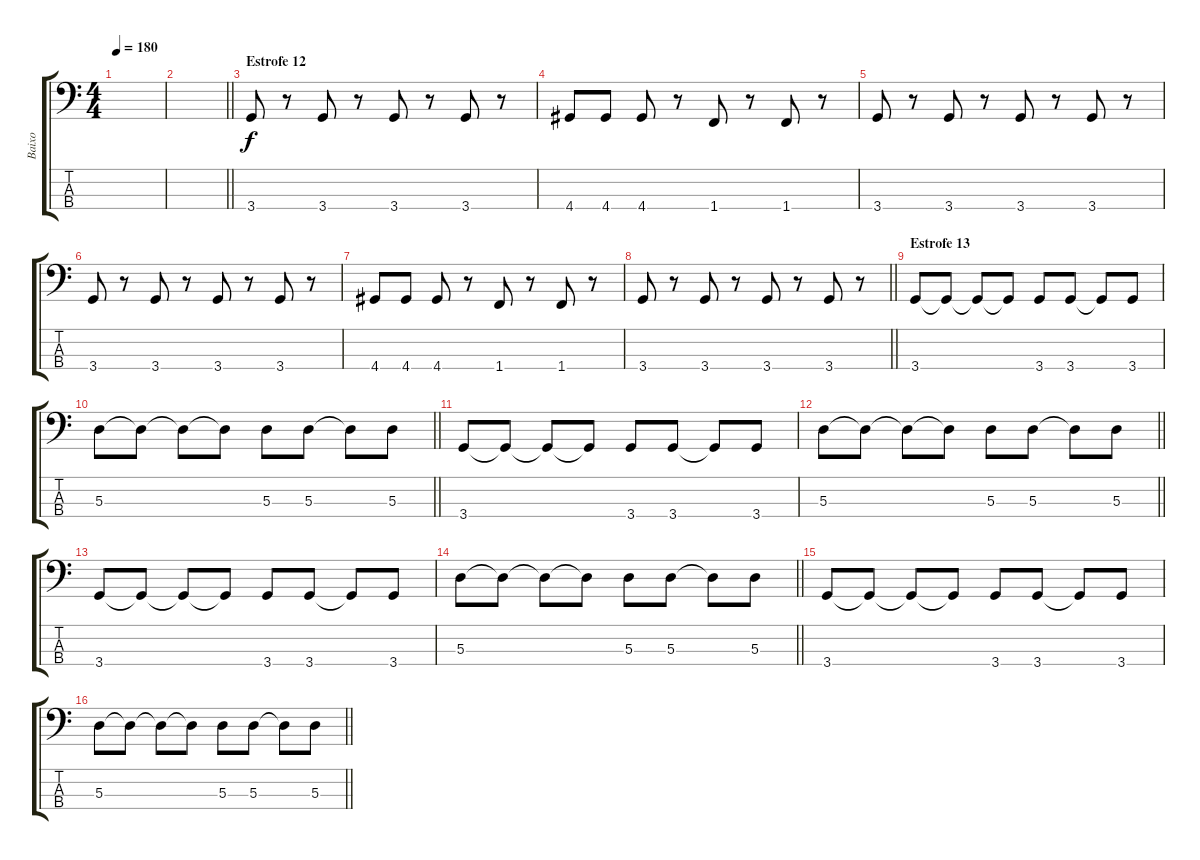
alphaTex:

\track ("Baixo" "Baixo") {instrument electricbassfinger}
\staff {score tabs}
\tuning (G2 D2 A1 E1) {hide}
\ts (4 4)
\tempo 180
\clef f4
\ks c
|
\barLineRight lightlight
|
\section ("" "Estrofe 12")
3.4.8 r.8 3.4.8 r.8 3.4.8 r.8 3.4.8 r.8 |
4.4.8 4.4.8 4.4.8 r.8 1.4.8 r.8 1.4.8 r.8 |
3.4.8 r.8 3.4.8 r.8 3.4.8 r.8 3.4.8 r.8 |
3.4.8 r.8 3.4.8 r.8 3.4.8 r.8 3.4.8 r.8 |
4.4.8 4.4.8 4.4.8 r.8 1.4.8 r.8 1.4.8 r.8 |
\barLineRight lightlight
3.4.8 r.8 3.4.8 r.8 3.4.8 r.8 3.4.8 r.8 |
\section ("" "Estrofe 13")
3.4.8 3.4{t}.8 3.4{t}.8 3.4{t}.8 3.4.8 3.4.8 3.4{t}.8 3.4.8 |
\barLineRight lightlight
5.3.8 5.3{t}.8 5.3{t}.8 5.3{t}.8 5.3.8 5.3.8 5.3{t}.8 5.3.8 |
3.4.8 3.4{t}.8 3.4{t}.8 3.4{t}.8 3.4.8 3.4.8 3.4{t}.8 3.4.8 |
\barLineRight lightlight
5.3.8 5.3{t}.8 5.3{t}.8 5.3{t}.8 5.3.8 5.3.8 5.3{t}.8 5.3.8 |
3.4.8 3.4{t}.8 3.4{t}.8 3.4{t}.8 3.4.8 3.4.8 3.4{t}.8 3.4.8 |
\barLineRight lightlight
5.3.8 5.3{t}.8 5.3{t}.8 5.3{t}.8 5.3.8 5.3.8 5.3{t}.8 5.3.8 |
3.4.8 3.4{t}.8 3.4{t}.8 3.4{t}.8 3.4.8 3.4.8 3.4{t}.8 3.4.8 |
\barLineRight lightlight
5.3.8 5.3{t}.8 5.3{t}.8 5.3{t}.8 5.3.8 5.3.8 5.3{t}.8 5.3.8
